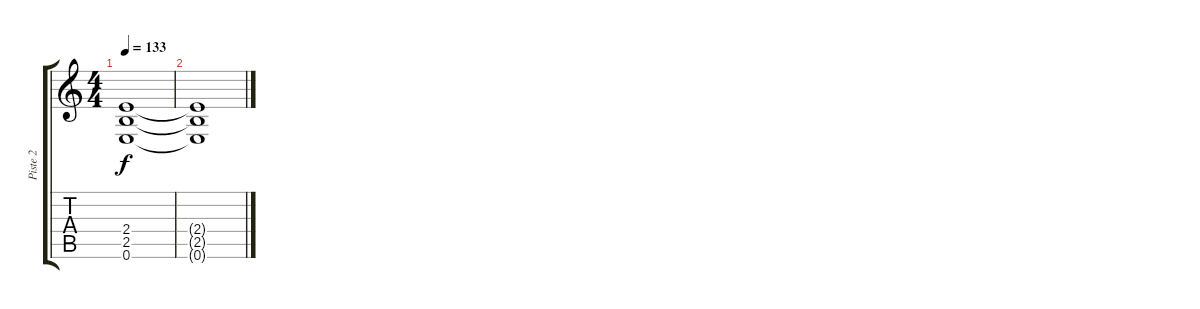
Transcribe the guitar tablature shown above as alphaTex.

\track ("Piste 2" "Piste 2") {instrument overdrivenguitar}
\staff {score tabs}
\tuning (E4 B3 G3 D3 A2 E2) {hide}
\ts (4 4)
\tempo 133
\clef g2
\ks c
(2.4 2.5 0.6).1{dy f} |
(2.4{t} 2.5{t} 0.6{t}).1
